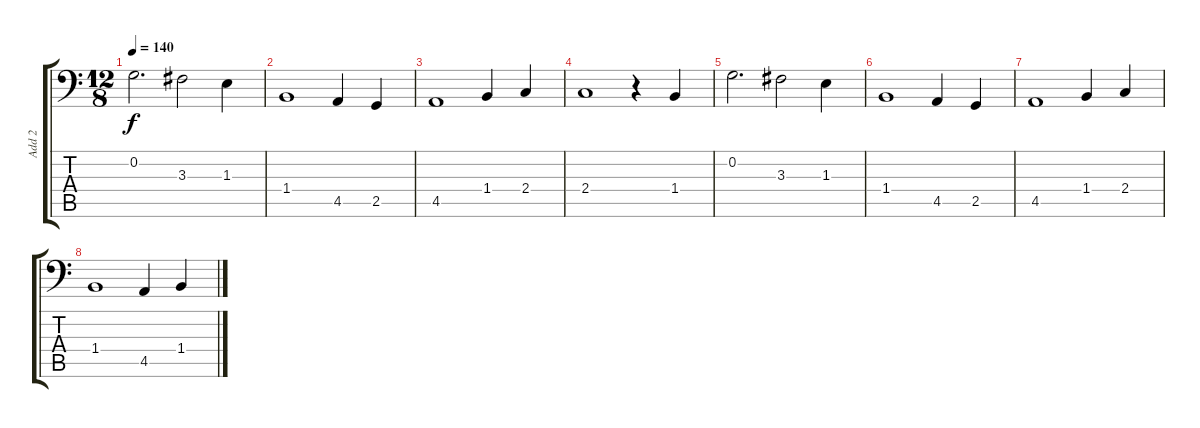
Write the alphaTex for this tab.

\track ("Add 2" "Add 2") {instrument stringensemble1}
\staff {score tabs}
\tuning (C4 G3 Eb3 Bb2 F2 Bb1) {hide}
\ts (12 8)
\tempo 140
\clef f4
\ks c
0.2.2{d dy f} 3.3.2 1.3.4 |
1.4.1 4.5.4 2.5.4 |
4.5.1 1.4.4 2.4.4 |
2.4.1 r.4 1.4.4 |
0.2.2{d} 3.3.2 1.3.4 |
1.4.1 4.5.4 2.5.4 |
4.5.1 1.4.4 2.4.4 |
1.4.1 4.5.4 1.4.4
